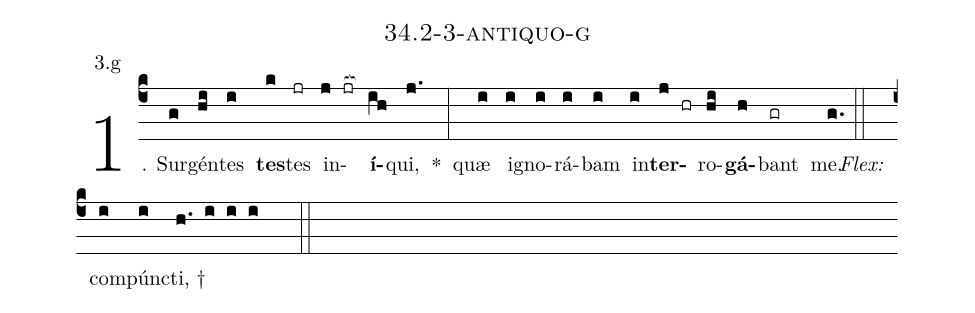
name: 34.2-3-antiquo-g;
annotation: 3.g;
%%
(c4)1. Sur(g)gén(hi)tes(i) <b>tes</b>(k)tes(jr) in(j jr[ocb:1{])<b>í</b>(ih[ocb:0}])qui,(j.) *(:) quæ(i) i(i)gno(i)rá(i)bam(i) in(i)<b>ter</b>(j hr)ro(hi)<b>gá</b>(h)bant(gr) me.(g.) (::)
<i>Flex:</i>()  com(i)púnc(i)ti, †(h. i i i  ::)

%E(i) u(i) o(j) u(hi) a(h) e.(g.) (::)
